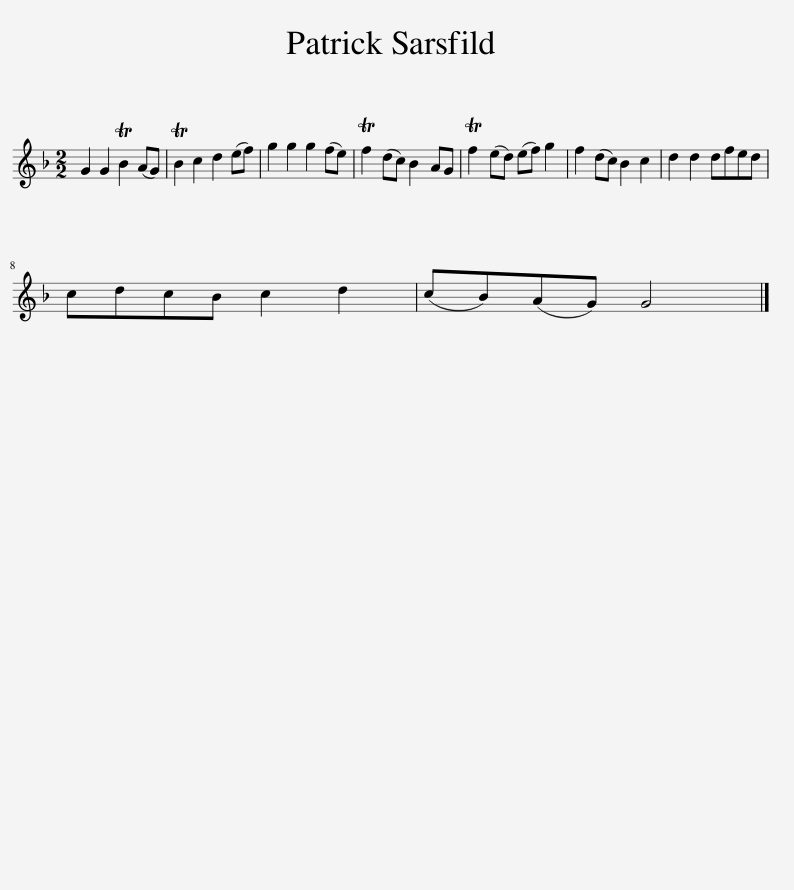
X:1
L:1/8
M:2/2
I:linebreak $
K:F
V:1 treble
V:1
 G2 G2 TB2 (AG) | TB2 c2 d2 (ef) | g2 g2 g2 (fe) | Tf2 (dc) B2 AG | Tf2 (ed) (ef) g2 | %5
 f2 (dc) B2 c2 | d2 d2 dfed |$ cdcB c2 d2 | (cB)(AG) G4 |] %9
